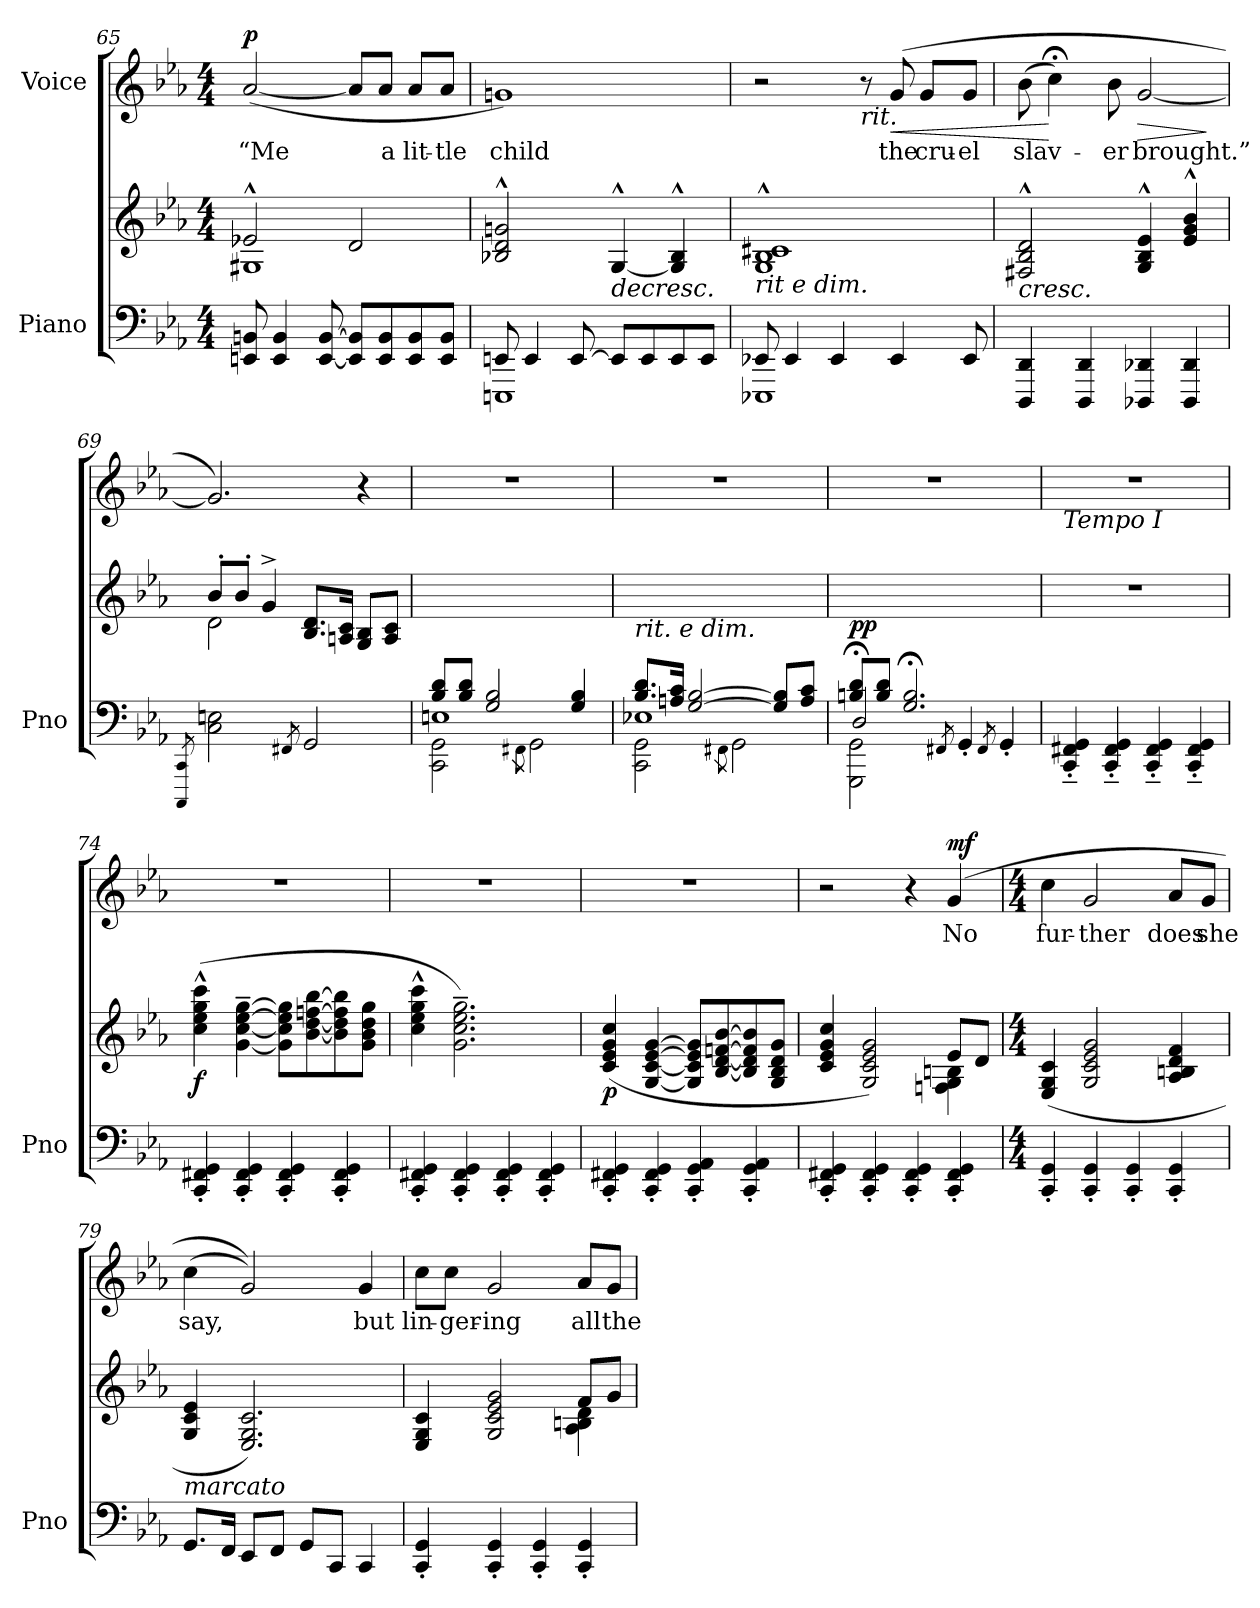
**kern	**kern	**dynam	**kern	**text	**dynam
*part2	*part2	*part2	*part1	*part1	*part1
*staff3	*staff2	*staff2/3	*staff1	*staff1	*staff1
*I"Piano	*	*	*I"Voice	*	*
*I'Pno	*	*	*	*	*
!!LO:LB:g=z
*clefF4	*clefG2	*	*clefG2	*	*
*k[b-e-a-]	*k[b-e-a-]	*	*k[b-e-a-]	*	*
*M4/4	*M4/4	*	*M4/4	*	*
=65	=65	=65	=65	=65	=65
*	*^	*	*	*	*
!	!	!	!LO:DY:b	!	!LO:LY:b	!
!	!	!	!LO:DY:n=1:b	!	!	!LO:DY:a
8EEn/ 8BBn/	2e-X^^/	1G#X	p other-dynamics	(>[2a-/	“Me	p
4EE/ 4BB/	.	.	.	.	.	.
[8EE/ [8BB/	.	.	.	.	.	.
8EE/] 8BB/]L	2d/	.	.	8a-/L]	.	.
!	!	!	!	!	!LO:LY:b	!
8EE/ 8BB/	.	.	.	8a-/J	a	.
!	!	!	!	!	!LO:LY:b	!
8EE/ 8BB/	.	.	.	8a-/L	lit-	.
!	!	!	!	!	!LO:LY:b	!
8EE/ 8BB/J	.	.	.	8a-/J	-tle	.
*	*v	*v	*	*	*	*
=66	=66	=66	=66	=66	=66
*^	*	*	*	*	*
!	!	!	!	!	!LO:LY:b	!
8EEn/	1EEEn	2B-X/^^ 2d/^^ 2gn/^^	.	1gn)	child	.
4EE/	.	.	.	.	.	.
[8EE/	.	.	.	.	.	.
!	!	!	!LO:HP:b	!	!	!
8EE/L]	.	[<4G^^/	>	.	.	.
8EE/	.	.	.	.	.	.
8EE/	.	4G/]^^ 4B-/^^	.	.	.	.
8EE/J	.	.	.	.	.	.
=67	=67	=67	=67	=67	=67	=67
!	!	!LO:TX:b:i:t=rit  e dim.	!	!	!	!
8EE-X/	1EEE-X	1G^^ 1B-^^ 1c#X^^	.	2r	.	.
4EE-/	.	.	.	.	.	.
4EE-/	.	.	.	.	.	.
!	!	!	!	!LO:TX:b:i:t=rit.	!	!
.	.	.	.	8r	.	.
!	!	!	!	!	!LO:LY:b	!LO:HP:b
4EE-/	.	.	.	(8g/	the	<
!	!	!	!	!	!LO:LY:b	!
.	.	.	.	8g/L	cru-	.
!	!	!	!	!	!LO:LY:b	!
8EE-/	.	.	.	8g/J	-el	.
*v	*v	*	*	*	*	*
=68	=68	=68	=68	=68	=68
!	!	!LO:HP:b	!	!LO:LY:b	!
4DDD/ 4DD/	2F#X/^^ 2B-/^^ 2d/^^	<	(8b-\	slav-	.
.	.	.	4cc;<\)	.	[
4DDD/ 4DD/	.	.	.	.	.
!	!	!	!	!LO:LY:b	!
.	.	.	8b-\	-er	.
!	!	!	!	!LO:LY:b	!LO:HP:b
4DDD-X/ 4DD-X/	4G/^^ 4B-/^^ 4e-/^^	.	[2g/	brought.”	>
4DDD-/ 4DD-/	4e-/^^ 4g/^^ 4b-/^^	.	.	.	.
.	.	]	.	.	]
!!LO:LB:g=z
=69	=69	=69	=69	=69	=69
8qCCC/ 8qCC/	.	.	.	.	.
*	*^	*	*	*	*
!	!	!	!LO:DY:b	!	!	!
!	!	!	!LO:DY:n=1:b	!	!	!
2C\ 2En\	8b-'/L	2d\	f other-dynamics	2.g/])	.	.
.	8b-'/J	.	.	.	.	.
.	4g^/	.	.	.	.	.
8qFF#X/	.	.	.	.	.	.
2GG/	(>8.B-/ 8.d/L	2ryy	.	.	.	.
.	16An/ 16c/Jk	.	.	.	.	.
.	8G/ 8B-/L	.	.	4r	.	.
.	8A/ 8c/J	.	.	.	.	.
*	*v	*v	*	*	*	*
=70	=70	=70	=70	=70	=70
*^	*	*	*	*	*
*	*^	*	*	*	*	*
8B-/ 8d/L	1En	2CC\ 2GG\	1ryy	.	1r	.	.
8B-/ 8d/J	.	.	.	.	.	.	.
2G/ 2B-/)	.	.	.	.	.	.	.
.	.	8qFF#X\	.	.	.	.	.
.	.	2GG\	.	.	.	.	.
4G/ 4B-/	.	.	.	.	.	.	.
*v	*v	*v	*	*	*	*	*
.	.	[	.	.	.
=71	=71	=71	=71	=71	=71
*^	*	*	*	*	*
*	*^	*	*	*	*	*
!	!	!	!LO:TX:b:i:t=rit.  e  dim.	!	!	!	!
8.B-/ 8.d/L	1E-X	2CC\ 2GG\	1ryy	.	1r	.	.
16An/ 16c/Jk	.	.	.	.	.	.	.
[>2G/ [2B-/	.	.	.	.	.	.	.
.	.	8qFF#X\	.	.	.	.	.
.	.	2GG\	.	.	.	.	.
8G/] 8B-/]L	.	.	.	.	.	.	.
8A/ 8c/J	.	.	.	.	.	.	.
=72	=72	=72	=72	=72	=72	=72	=72
!	!	!	!	!LO:DY:b	!	!	!
8Bn/;< 8d/;<L	2GGG\ 2GG\	2D/	1ryy	pp	1r	.	.
8B/ 8d/J	.	.	.	.	.	.	.
2.G/;< 2.B/;<	.	.	.	.	.	.	.
.	8qFF#X/	.	.	.	.	.	.
.	4GG'/	2ryy	.	.	.	.	.
.	8qFF#/	.	.	.	.	.	.
.	4GG'/	.	.	.	.	.	.
*	*v	*v	*	*	*	*	*
=73	=73	=73	=73	=73	=73	=73
!	!	!	!	!LO:TX:b:i:t=Tempo I	!	!
!LO:TX:b:i:t=Tempo I	!	!	!	!	!	!
*v	*v	*	*	*	*	*
4CC/'~ 4FF#X/'~ 4GG/'~	1r	.	1r	.	.
4CC/'~ 4FF#/'~ 4GG/'~	.	.	.	.	.
4CC/'~ 4FF#/'~ 4GG/'~	.	.	.	.	.
4CC/'~ 4FF#/'~ 4GG/'~	.	.	.	.	.
!!LO:LB:g=z
=74	=74	=74	=74	=74	=74
!	!	!LO:DY:b	!	!	!
4CC/' 4FF#X/' 4GG/'	(4cc\^^ 4ee-\^^ 4gg\^^ 4ccc\^^	f	1r	.	.
4CC/' 4FF#/' 4GG/'	[4g\~ [<4cc\~ [4ee-\~ [4gg\~	.	.	.	.
4CC/' 4FF#/' 4GG/'	8g\] 8cc\] 8ee-\] 8gg\]L	.	.	.	.
.	[8b-\ [<8dd\ [8ffn\ [8bb-\	.	.	.	.
4CC/' 4FF#/' 4GG/'	8b-\] 8dd\] 8ff\] 8bb-\]	.	.	.	.
.	8g\ 8b-\ 8dd\ 8gg\J	.	.	.	.
=75	=75	=75	=75	=75	=75
4CC/' 4FF#X/' 4GG/'	4cc\^^ 4ee-\^^ 4gg\^^ 4ccc\^^	.	1r	.	.
4CC/' 4FF#/' 4GG/'	2.g\~ 2.cc\~ 2.ee-\~ 2.gg\~)	.	.	.	.
4CC/' 4FF#/' 4GG/'	.	.	.	.	.
4CC/' 4FF#/' 4GG/'	.	.	.	.	.
=76	=76	=76	=76	=76	=76
!	!	!LO:DY:b	!	!	!
4CC/' 4FF#X/' 4GG/'	(4c/ 4e-/ 4g/ 4cc/	p	1r	.	.
4CC/' 4FF#/' 4GG/'	[4G/ [4c/ [>4e-/ [4g/	.	.	.	.
4CC/' 4GG/' 4AA-/'	8G/] 8c/] 8e-/] 8g/]L	.	.	.	.
.	[8B-/ [8d/ [>8fn/ [8b-/	.	.	.	.
4CC/' 4GG/' 4AA-/'	8B-/] 8d/] 8f/] 8b-/]	.	.	.	.
.	8G/ 8B-/ 8d/ 8g/J	.	.	.	.
=77	=77	=77	=77	=77	=77
*	*^	*	*	*	*
4CC/' 4FF#X/' 4GG/'	4c/ 4e-/ 4g/ 4cc/	2.ryy	.	2r	.	.
4CC/' 4FF#/' 4GG/'	2G/ 2c/ 2e-/ 2g/)	.	.	.	.	.
4CC/' 4FF#/' 4GG/'	.	.	.	4r	.	.
!	!	!	!	!	!LO:LY:b	!LO:DY:a
4CC/' 4FF#/' 4GG/'	8e-/L	4Fn\ 4G\ 4Bn\	.	(4g/	No	mf
.	8d/J	.	.	.	.	.
*	*v	*v	*	*	*	*
!!LO:PB:g=z
=78	=78	=78	=78	=78	=78
*M4/4	*M4/4	*	*M4/4	*	*
!	!	!	!	!LO:LY:b	!
4CC/' 4GG/'	(4E-/ 4G/ 4c/	.	4cc\	fur-	.
!	!	!	!	!LO:LY:b	!
4CC/' 4GG/'	2G/ 2c/ 2e-/ 2g/	.	2g/	-ther	.
4CC/' 4GG/'	.	.	.	.	.
!	!	!	!	!LO:LY:b	!
4CC/' 4GG/'	4A-/ 4Bn/ 4d/ 4f/	.	8a-/L	does	.
!	!	!	!	!LO:LY:b	!
.	.	.	8g/J	she	.
=79	=79	=79	=79	=79	=79
!	!LO:TX:b:i:t=marcato	!	!	!	!
!	!	!	!	!LO:LY:b	!
8.GG/L	4G/ 4c/ 4e-/	.	(<4cc\	say,	.
16FF/Jk	.	.	.	.	.
8EE-/L	2.E-/ 2.G/ 2.c/)	.	2g/))	.	.
8FF/J	.	.	.	.	.
8GG/L	.	.	.	.	.
8CC/J	.	.	.	.	.
!	!	!	!	!LO:LY:b	!
4CC/	.	.	4g/	but	.
=80	=80	=80	=80	=80	=80
*	*^	*	*	*	*
!	!	!	!	!	!LO:LY:b	!
4CC/' 4GG/'	4E-/ 4G/ 4c/	2.ryy	.	8cc\L	lin-	.
!	!	!	!	!	!LO:LY:b	!
.	.	.	.	8cc\J	-ger-	.
!	!	!	!	!	!LO:LY:b	!
4CC/' 4GG/'	2G/ 2c/ 2e-/ 2g/	.	.	2g/	-ing	.
4CC/' 4GG/'	.	.	.	.	.	.
!	!	!	!	!	!LO:LY:b	!
4CC/' 4GG/'	8f/L	4A-\ 4Bn\ 4d\	.	8a-/L	all	.
!	!	!	!	!	!LO:LY:b	!
.	8g/J	.	.	8g/J	the	.
*	*v	*v	*	*	*	*
=	=	=	=	=	=
*-	*-	*-	*-	*-	*-
